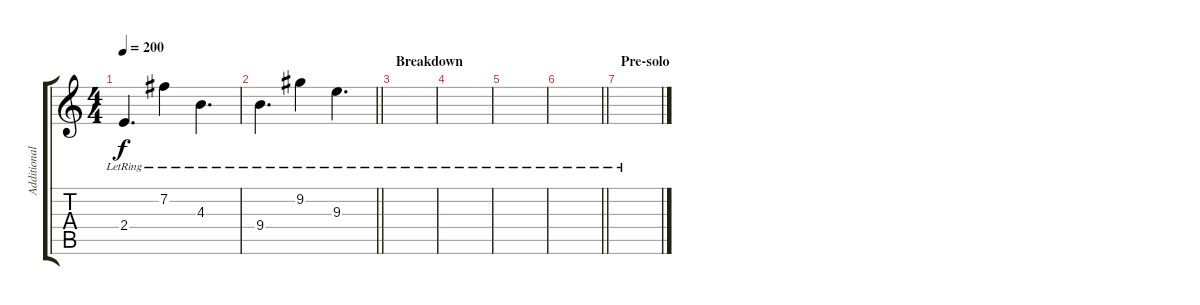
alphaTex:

\track ("Additional Guitar" "Additional") {instrument distortionguitar}
\staff {score tabs}
\tuning (E4 B3 G3 D3 A2 E2) {hide}
\ts (4 4)
\tempo 200
\clef g2
\ks c
2.4{lr}.4{d dy f} 7.2{lr}.4 4.3{lr}.4{d} |
\barLineRight lightlight
9.4{lr}.4{d} 9.2{lr}.4 9.3{lr}.4{d} |
\section ("" "Breakdown")
|
|
|
\barLineRight lightlight
|
\section ("" "Pre-solo")
